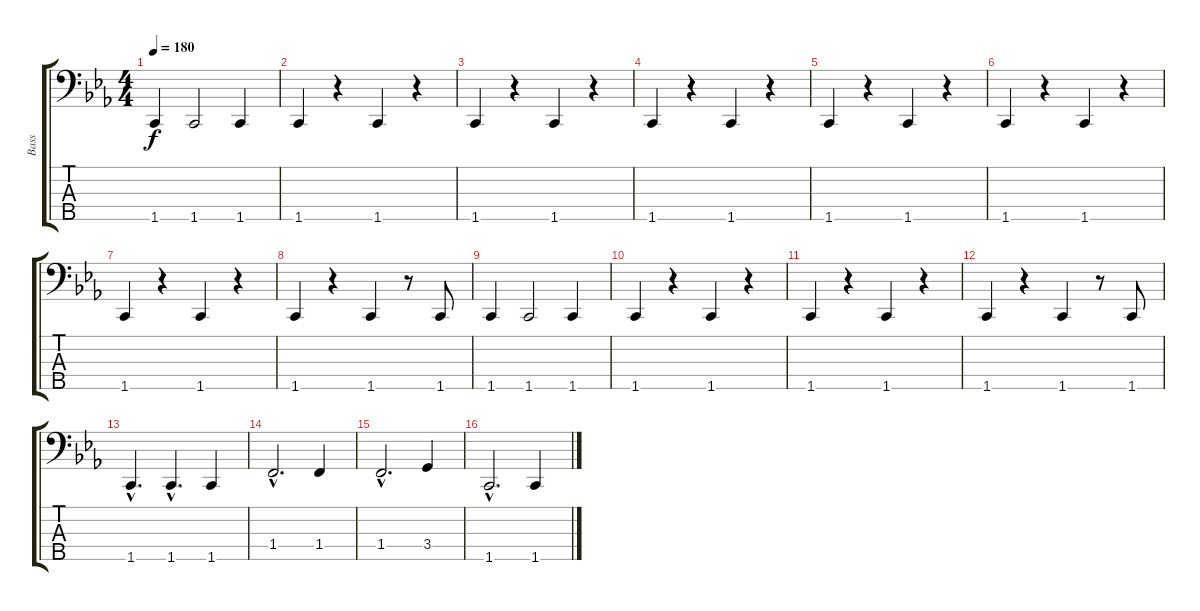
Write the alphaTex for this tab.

\track ("Bass" "Bass") {instrument electricbassfinger}
\staff {score tabs}
\tuning (G2 D2 A1 E1 B0) {hide}
\ts (4 4)
\tempo 180
\clef f4
\ks eb
1.5.4{dy f} 1.5.2 1.5.4 |
1.5.4 r.4 1.5.4 r.4 |
1.5.4 r.4 1.5.4 r.4 |
1.5.4 r.4 1.5.4 r.4 |
1.5.4 r.4 1.5.4 r.4 |
1.5.4 r.4 1.5.4 r.4 |
1.5.4 r.4 1.5.4 r.4 |
1.5.4 r.4 1.5.4 r.8 1.5.8 |
1.5.4 1.5.2 1.5.4 |
1.5.4 r.4 1.5.4 r.4 |
1.5.4 r.4 1.5.4 r.4 |
1.5.4 r.4 1.5.4 r.8 1.5.8 |
1.5{hac}.4{d} 1.5{hac}.4{d} 1.5.4 |
1.4{hac}.2{d} 1.4.4 |
1.4{hac}.2{d} 3.4.4 |
1.5{hac}.2{d} 1.5.4
